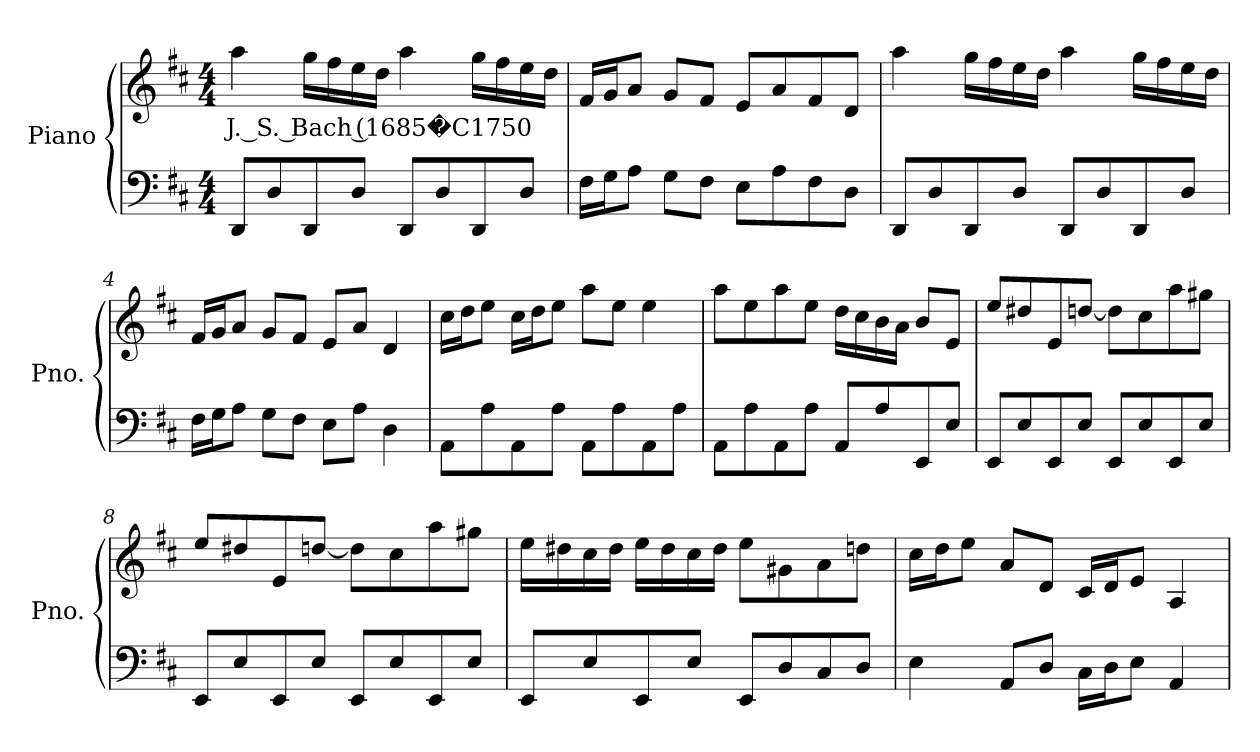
**kern	**kern	**text
*part2	*part1	*part1
*staff2	*staff1	*staff1
*I"Piano	*I"Piano	*
*I'Pno.	*I'Pno.	*
*clefF4	*clefG2	*
*k[f#c#]	*k[f#c#]	*
*M4/4	*M4/4	*
*MM120	*MM120	*
=1	=1	=1
!	!	!LO:LY:b
8DD/L	4aa\	J. S. Bach (1685�C1750
8D/	.	.
8DD/	16gg\LL	.
.	16ff#\	.
8D/J	16ee\	.
.	16dd\JJ	.
8DD/L	4aa\	.
8D/	.	.
8DD/	16gg\LL	.
.	16ff#\	.
8D/J	16ee\	.
.	16dd\JJ	.
=2	=2	=2
16F#\LL	16f#/LL	.
16G\J	16g/J	.
8A\J	8a/J	.
8G\L	8g/L	.
8F#\J	8f#/J	.
8E\L	8e/L	.
8A\	8a/	.
8F#\	8f#/	.
8D\J	8d/J	.
!!LO:LB:g=z
=3	=3	=3
8DD/L	4aa\	.
8D/	.	.
8DD/	16gg\LL	.
.	16ff#\	.
8D/J	16ee\	.
.	16dd\JJ	.
8DD/L	4aa\	.
8D/	.	.
8DD/	16gg\LL	.
.	16ff#\	.
8D/J	16ee\	.
.	16dd\JJ	.
=4	=4	=4
16F#\LL	16f#/LL	.
16G\J	16g/J	.
8A\J	8a/J	.
8G\L	8g/L	.
8F#\J	8f#/J	.
8E\L	8e/L	.
8A\J	8a/J	.
4D\	4d/	.
=5	=5	=5
8AA\L	16cc#\LL	.
.	16dd\J	.
8A\	8ee\J	.
8AA\	16cc#\LL	.
.	16dd\J	.
8A\J	8ee\J	.
8AA\L	8aa\L	.
8A\	8ee\J	.
8AA\	4ee\	.
8A\J	.	.
=6	=6	=6
8AA\L	8aa\L	.
8A\	8ee\	.
8AA\	8aa\	.
8A\J	8ee\J	.
8AA/L	16dd\LL	.
.	16cc#\	.
8A/	16b\	.
.	16a\JJ	.
8EE/	8b/L	.
8E/J	8e/J	.
!!LO:LB:g=z
=7	=7	=7
8EE/L	8ee/L	.
8E/	8dd#X/	.
8EE/	8e/	.
8E/J	[8ddn/J	.
8EE/L	8dd\L]	.
8E/	8cc#\	.
8EE/	8aa\	.
8E/J	8gg#X\J	.
=8	=8	=8
8EE/L	8ee/L	.
8E/	8dd#X/	.
8EE/	8e/	.
8E/J	[8ddn/J	.
8EE/L	8dd\L]	.
8E/	8cc#\	.
8EE/	8aa\	.
8E/J	8gg#X\J	.
=9	=9	=9
8EE/L	16ee\LL	.
.	16dd#X\	.
8E/	16cc#\	.
.	16dd#\JJ	.
8EE/	16ee\LL	.
.	16dd#\	.
8E/J	16cc#\	.
.	16dd#\JJ	.
8EE/L	8ee\L	.
8D/	8g#X\	.
8C#/	8a\	.
8D/J	8ddn\J	.
!!LO:LB:g=z
=10	=10	=10
4E\	16cc#\LL	.
.	16dd\J	.
.	8ee\J	.
8AA/L	8a/L	.
8D/J	8d/J	.
16C#\LL	16c#/LL	.
16D\J	16d/J	.
8E\J	8e/J	.
4AA/	4A/	.
=	=	=
*-	*-	*-
